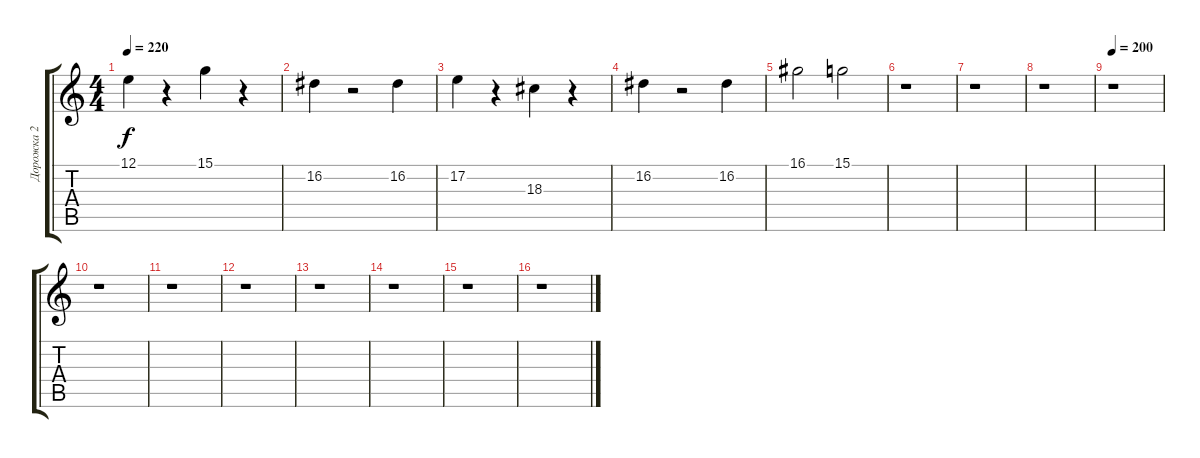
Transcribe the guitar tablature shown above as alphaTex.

\track ("Дорожка 2" "Дорожка 2") {instrument tremolostrings}
\staff {score tabs}
\tuning (E4 B3 G3 D3 A2 E2) {hide}
\ts (4 4)
\tempo 220
\clef g2
\ks c
12.1.4{dy f} r.4 15.1.4 r.4 |
16.2.4 r.2 16.2.4 |
17.2.4 r.4 18.3.4 r.4 |
16.2.4 r.2 16.2.4 |
16.1.2 15.1.2 |
r.1 |
r.1 |
r.1 |
\tempo 200
r.1 |
r.1 |
r.1 |
r.1 |
r.1 |
r.1 |
r.1 |
r.1
